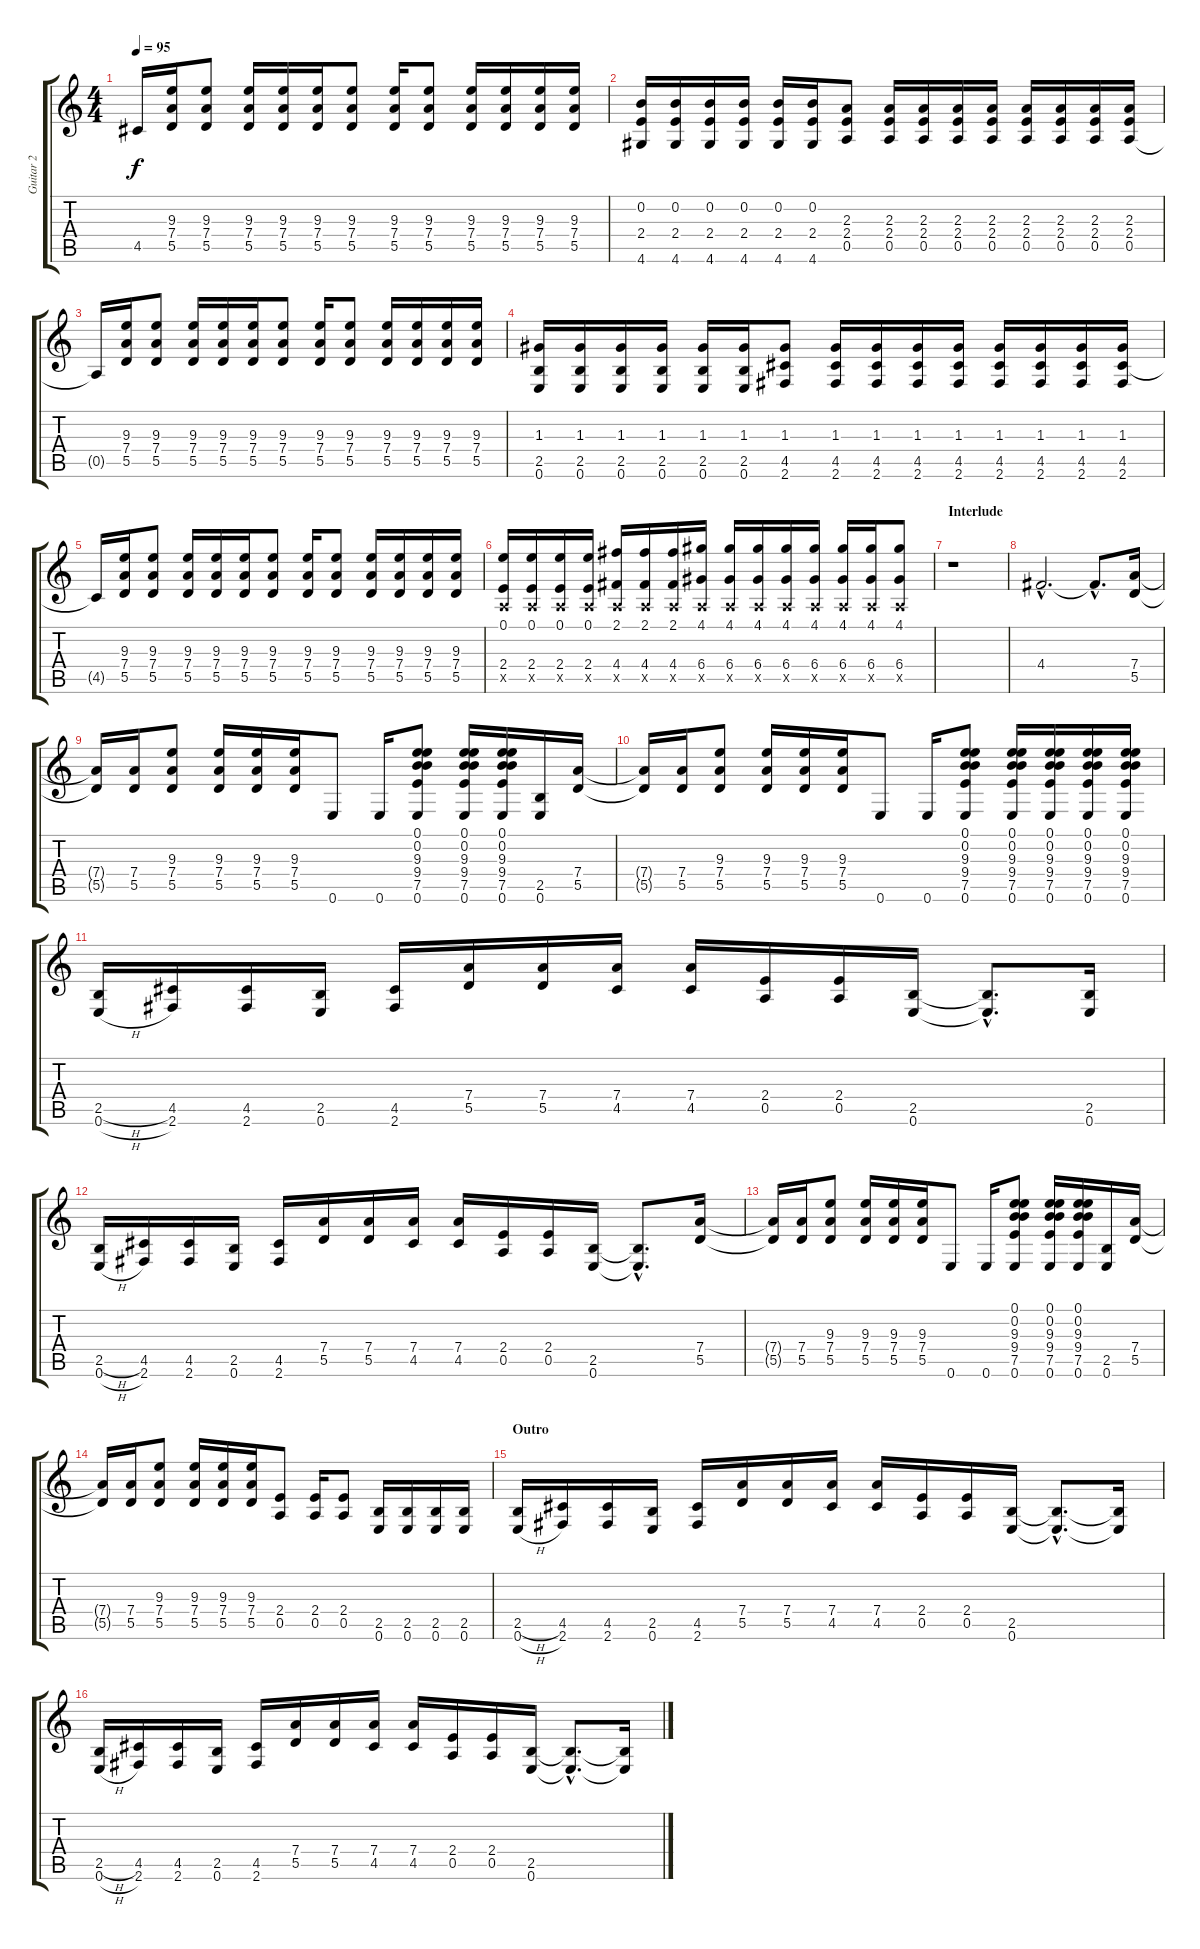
\track ("Guitar 2" "Guitar 2") {instrument distortionguitar}
\staff {score tabs}
\tuning (E4 B3 G3 D3 A2 E2) {hide}
\ts (4 4)
\tempo 95
\clef g2
\ks c
4.5{t}.16{dy f} (9.3 7.4 5.5).16 (9.3 7.4 5.5).8 (9.3 7.4 5.5).16 (9.3 7.4 5.5).16 (9.3 7.4 5.5).16 (9.3 7.4 5.5).8 (9.3 7.4 5.5).16 (9.3 7.4 5.5).8 (9.3 7.4 5.5).16 (9.3 7.4 5.5).16 (9.3 7.4 5.5).16 (9.3 7.4 5.5).16 |
(0.2 2.4 4.6).16 (0.2 2.4 4.6).16 (0.2 2.4 4.6).16 (0.2 2.4 4.6).16 (0.2 2.4 4.6).16 (0.2 2.4 4.6).16 (2.3 2.4 0.5).8 (2.3 2.4 0.5).16 (2.3 2.4 0.5).16 (2.3 2.4 0.5).16 (2.3 2.4 0.5).16 (2.3 2.4 0.5).16 (2.3 2.4 0.5).16 (2.3 2.4 0.5).16 (2.3 2.4 0.5).16 |
0.5{t}.16 (9.3 7.4 5.5).16 (9.3 7.4 5.5).8 (9.3 7.4 5.5).16 (9.3 7.4 5.5).16 (9.3 7.4 5.5).16 (9.3 7.4 5.5).8 (9.3 7.4 5.5).16 (9.3 7.4 5.5).8 (9.3 7.4 5.5).16 (9.3 7.4 5.5).16 (9.3 7.4 5.5).16 (9.3 7.4 5.5).16 |
(1.3 2.5 0.6).16 (1.3 2.5 0.6).16 (1.3 2.5 0.6).16 (1.3 2.5 0.6).16 (1.3 2.5 0.6).16 (1.3 2.5 0.6).16 (1.3 4.5 2.6).8 (1.3 4.5 2.6).16 (1.3 4.5 2.6).16 (1.3 4.5 2.6).16 (1.3 4.5 2.6).16 (1.3 4.5 2.6).16 (1.3 4.5 2.6).16 (1.3 4.5 2.6).16 (1.3 4.5 2.6).16 |
4.5{t}.16 (9.3 7.4 5.5).16 (9.3 7.4 5.5).8 (9.3 7.4 5.5).16 (9.3 7.4 5.5).16 (9.3 7.4 5.5).16 (9.3 7.4 5.5).8 (9.3 7.4 5.5).16 (9.3 7.4 5.5).8 (9.3 7.4 5.5).16 (9.3 7.4 5.5).16 (9.3 7.4 5.5).16 (9.3 7.4 5.5).16 |
(0.1 2.4 0.5{x}).16 (0.1 2.4 0.5{x}).16 (0.1 2.4 0.5{x}).16 (0.1 2.4 0.5{x}).16 (2.1 4.4 0.5{x}).16 (2.1 4.4 0.5{x}).16 (2.1 4.4 0.5{x}).16 (4.1 6.4 0.5{x}).16 (4.1 6.4 0.5{x}).16 (4.1 6.4 0.5{x}).16 (4.1 6.4 0.5{x}).16 (4.1 6.4 0.5{x}).16 (4.1 6.4 0.5{x}).16 (4.1 6.4 0.5{x}).16 (4.1 6.4 0.5{x}).8 |
\section ("" "Interlude")
r.1{volume 0} |
4.4{hac}.2{d volume 14} 4.4{hac t}.8{d} (7.4 5.5).16 |
(7.4{t} 5.5{t}).16 (7.4 5.5).16 (9.3 7.4 5.5).8 (9.3 7.4 5.5).16 (9.3 7.4 5.5).16 (9.3 7.4 5.5).16 0.6.8 0.6.16 (0.1 0.2 9.3 9.4 7.5 0.6).8 (0.1 0.2 9.3 9.4 7.5 0.6).16 (0.1 0.2 9.3 9.4 7.5 0.6).16 (2.5 0.6).16 (7.4 5.5).16 |
(7.4{t} 5.5{t}).16 (7.4 5.5).16 (9.3 7.4 5.5).8 (9.3 7.4 5.5).16 (9.3 7.4 5.5).16 (9.3 7.4 5.5).16 0.6.8 0.6.16 (0.1 0.2 9.3 9.4 7.5 0.6).8 (0.1 0.2 9.3 9.4 7.5 0.6).16 (0.1 0.2 9.3 9.4 7.5 0.6).16 (0.1 0.2 9.3 9.4 7.5 0.6).16 (0.1 0.2 9.3 9.4 7.5 0.6).16 |
(2.5{h} 0.6{h}).16 (4.5 2.6).16 (4.5 2.6).16 (2.5 0.6).16 (4.5 2.6).16 (7.4 5.5).16 (7.4 5.5).16 (7.4 4.5).16 (7.4 4.5).16 (2.4 0.5).16 (2.4 0.5).16 (2.5 0.6).16 (2.5{hac t} 0.6{hac t}).8{d} (2.5 0.6).16 |
(2.5{h} 0.6{h}).16 (4.5 2.6).16 (4.5 2.6).16 (2.5 0.6).16 (4.5 2.6).16 (7.4 5.5).16 (7.4 5.5).16 (7.4 4.5).16 (7.4 4.5).16 (2.4 0.5).16 (2.4 0.5).16 (2.5 0.6).16 (2.5{hac t} 0.6{hac t}).8{d} (7.4 5.5).16 |
(7.4{t} 5.5{t}).16 (7.4 5.5).16 (9.3 7.4 5.5).8 (9.3 7.4 5.5).16 (9.3 7.4 5.5).16 (9.3 7.4 5.5).16 0.6.8 0.6.16 (0.1 0.2 9.3 9.4 7.5 0.6).8 (0.1 0.2 9.3 9.4 7.5 0.6).16 (0.1 0.2 9.3 9.4 7.5 0.6).16 (2.5 0.6).16 (7.4 5.5).16 |
(7.4{t} 5.5{t}).16 (7.4 5.5).16 (9.3 7.4 5.5).8 (9.3 7.4 5.5).16 (9.3 7.4 5.5).16 (9.3 7.4 5.5).16 (2.4 0.5).8 (2.4 0.5).16 (2.4 0.5).8 (2.5 0.6).16 (2.5 0.6).16 (2.5 0.6).16 (2.5 0.6).16 |
\section ("" "Outro")
(2.5{h} 0.6{h}).16 (4.5 2.6).16 (4.5 2.6).16 (2.5 0.6).16 (4.5 2.6).16 (7.4 5.5).16 (7.4 5.5).16 (7.4 4.5).16 (7.4 4.5).16 (2.4 0.5).16 (2.4 0.5).16 (2.5 0.6).16 (2.5{hac t} 0.6{hac t}).8{d} (2.5{t} 0.6{t}).16 |
(2.5{h} 0.6{h}).16 (4.5 2.6).16 (4.5 2.6).16 (2.5 0.6).16 (4.5 2.6).16 (7.4 5.5).16 (7.4 5.5).16 (7.4 4.5).16 (7.4 4.5).16 (2.4 0.5).16 (2.4 0.5).16 (2.5 0.6).16 (2.5{hac t} 0.6{hac t}).8{d} (2.5{t} 0.6{t}).16
